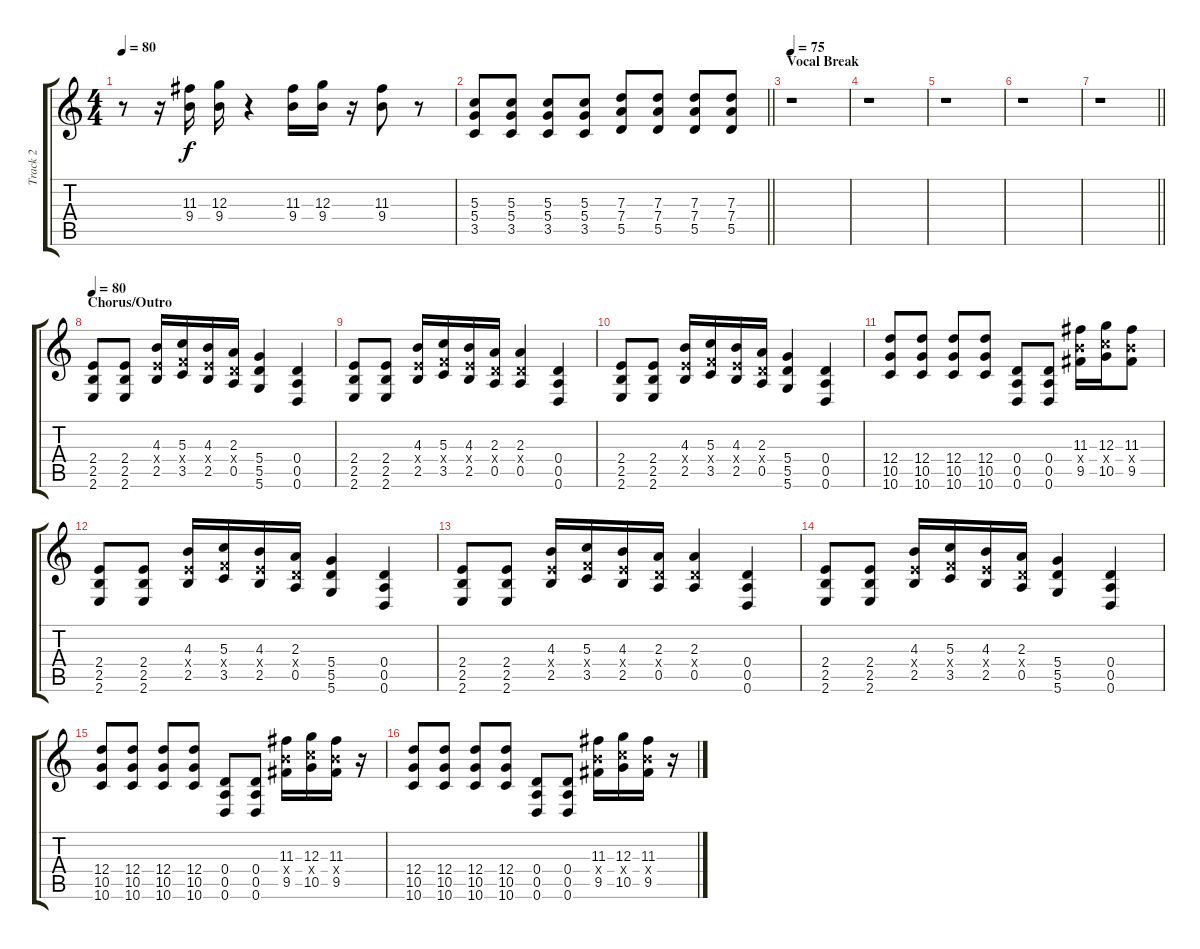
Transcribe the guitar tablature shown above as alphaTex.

\track ("Track 2" "Track 2") {instrument overdrivenguitar}
\staff {score tabs}
\tuning (E4 B3 G3 D3 A2 D2) {hide}
\ts (4 4)
\tempo 80
\clef g2
\ks c
r.8{dy f balance 16 instrument distortionguitar} r.16 (11.3 9.4).16 (12.3 9.4).16 r.4 (11.3 9.4).16 (12.3 9.4).16 r.16 (11.3 9.4).8 r.8 |
\barLineRight lightlight
(5.3 5.4 3.5).8{balance 8 instrument overdrivenguitar} (5.3 5.4 3.5).8 (5.3 5.4 3.5).8 (5.3 5.4 3.5).8 (7.3 7.4 5.5).8 (7.3 7.4 5.5).8 (7.3 7.4 5.5).8 (7.3 7.4 5.5).8 |
\section ("" "Vocal Break")
\tempo 75
r.1 |
r.1 |
r.1 |
r.1 |
\barLineRight lightlight
r.1 |
\section ("" "Chorus/Outro")
\tempo 80
(2.4 2.5 2.6).8 (2.4 2.5 2.6).8 (4.3 2.4{x} 2.5).16 (5.3 3.4{x} 3.5).16 (4.3 2.4{x} 2.5).16 (2.3 0.4{x} 0.5).16 (5.4 5.5 5.6).4 (0.4 0.5 0.6).4 |
(2.4 2.5 2.6).8 (2.4 2.5 2.6).8 (4.3 2.4{x} 2.5).16 (5.3 3.4{x} 3.5).16 (4.3 2.4{x} 2.5).16 (2.3 0.4{x} 0.5).16 (2.3 0.4{x} 0.5).4 (0.4 0.5 0.6).4 |
(2.4 2.5 2.6).8 (2.4 2.5 2.6).8 (4.3 2.4{x} 2.5).16 (5.3 3.4{x} 3.5).16 (4.3 2.4{x} 2.5).16 (2.3 0.4{x} 0.5).16 (5.4 5.5 5.6).4 (0.4 0.5 0.6).4 |
(12.4 10.5 10.6).8 (12.4 10.5 10.6).8 (12.4 10.5 10.6).8 (12.4 10.5 10.6).8 (0.4 0.5 0.6).8 (0.4 0.5 0.6).8 (11.3 9.4{x} 9.5).16 (12.3 10.4{x} 10.5).16 (11.3 9.4{x} 9.5).8 |
(2.4 2.5 2.6).8 (2.4 2.5 2.6).8 (4.3 2.4{x} 2.5).16 (5.3 3.4{x} 3.5).16 (4.3 2.4{x} 2.5).16 (2.3 0.4{x} 0.5).16 (5.4 5.5 5.6).4 (0.4 0.5 0.6).4 |
(2.4 2.5 2.6).8 (2.4 2.5 2.6).8 (4.3 2.4{x} 2.5).16 (5.3 3.4{x} 3.5).16 (4.3 2.4{x} 2.5).16 (2.3 0.4{x} 0.5).16 (2.3 0.4{x} 0.5).4 (0.4 0.5 0.6).4 |
(2.4 2.5 2.6).8 (2.4 2.5 2.6).8 (4.3 2.4{x} 2.5).16 (5.3 3.4{x} 3.5).16 (4.3 2.4{x} 2.5).16 (2.3 0.4{x} 0.5).16 (5.4 5.5 5.6).4 (0.4 0.5 0.6).4 |
(12.4 10.5 10.6).8 (12.4 10.5 10.6).8 (12.4 10.5 10.6).8 (12.4 10.5 10.6).8 (0.4 0.5 0.6).8 (0.4 0.5 0.6).8 (11.3 9.4{x} 9.5).16 (12.3 10.4{x} 10.5).16 (11.3 9.4{x} 9.5).16 r.16 |
(12.4 10.5 10.6).8 (12.4 10.5 10.6).8 (12.4 10.5 10.6).8 (12.4 10.5 10.6).8 (0.4 0.5 0.6).8 (0.4 0.5 0.6).8 (11.3 9.4{x} 9.5).16 (12.3 10.4{x} 10.5).16 (11.3 9.4{x} 9.5).16 r.16
